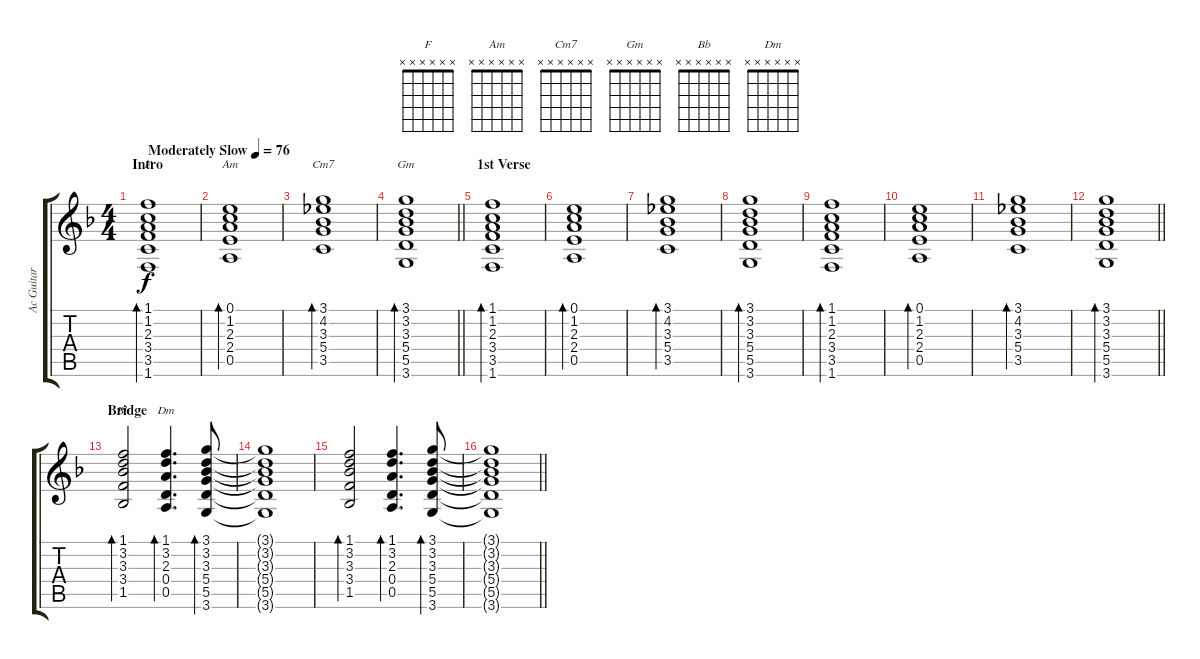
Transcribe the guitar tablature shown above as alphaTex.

\track ("Ac Guitar" "Ac Guitar") {instrument acousticguitarsteel}
\staff {score tabs}
\tuning (E4 B3 G3 D3 A2 E2) {hide}
\chord ("F" x x x x x x)
\chord ("Am" x x x x x x)
\chord ("Cm7" x x x x x x)
\chord ("Gm" x x x x x x)
\chord ("Bb" x x x x x x)
\chord ("Dm" x x x x x x)
\ts (4 4)
\section ("" "Intro")
\tempo (76 "Moderately Slow")
\clef g2
\ks f
(1.1 1.2 2.3 3.4 3.5 1.6).1{bd 120 ch "F" dy f instrument acousticguitarsteel} |
(0.1 1.2 2.3 2.4 0.5).1{bd 120 ch "Am"} |
(3.1 4.2 3.3 5.4 3.5).1{bd 120 ch "Cm7"} |
\barLineRight lightlight
(3.1 3.2 3.3 5.4 5.5 3.6).1{bd 120 ch "Gm"} |
\section ("" "1st Verse")
(1.1 1.2 2.3 3.4 3.5 1.6).1{bd 120} |
(0.1 1.2 2.3 2.4 0.5).1{bd 120} |
(3.1 4.2 3.3 5.4 3.5).1{bd 120} |
(3.1 3.2 3.3 5.4 5.5 3.6).1{bd 120} |
(1.1 1.2 2.3 3.4 3.5 1.6).1{bd 120} |
(0.1 1.2 2.3 2.4 0.5).1{bd 120} |
(3.1 4.2 3.3 5.4 3.5).1{bd 120} |
\barLineRight lightlight
(3.1 3.2 3.3 5.4 5.5 3.6).1{bd 120} |
\section ("" "Bridge")
(1.1 3.2 3.3 3.4 1.5).2{bd 120 ch "Bb"} (1.1 3.2 2.3 0.4 0.5).4{d bd 120 ch "Dm"} (3.1 3.2 3.3 5.4 5.5 3.6).8{bd 120} |
(3.1{t} 3.2{t} 3.3{t} 5.4{t} 5.5{t} 3.6{t}).1 |
(1.1 3.2 3.3 3.4 1.5).2{bd 120} (1.1 3.2 2.3 0.4 0.5).4{d bd 120} (3.1 3.2 3.3 5.4 5.5 3.6).8{bd 120} |
\barLineRight lightlight
(3.1{t} 3.2{t} 3.3{t} 5.4{t} 5.5{t} 3.6{t}).1
